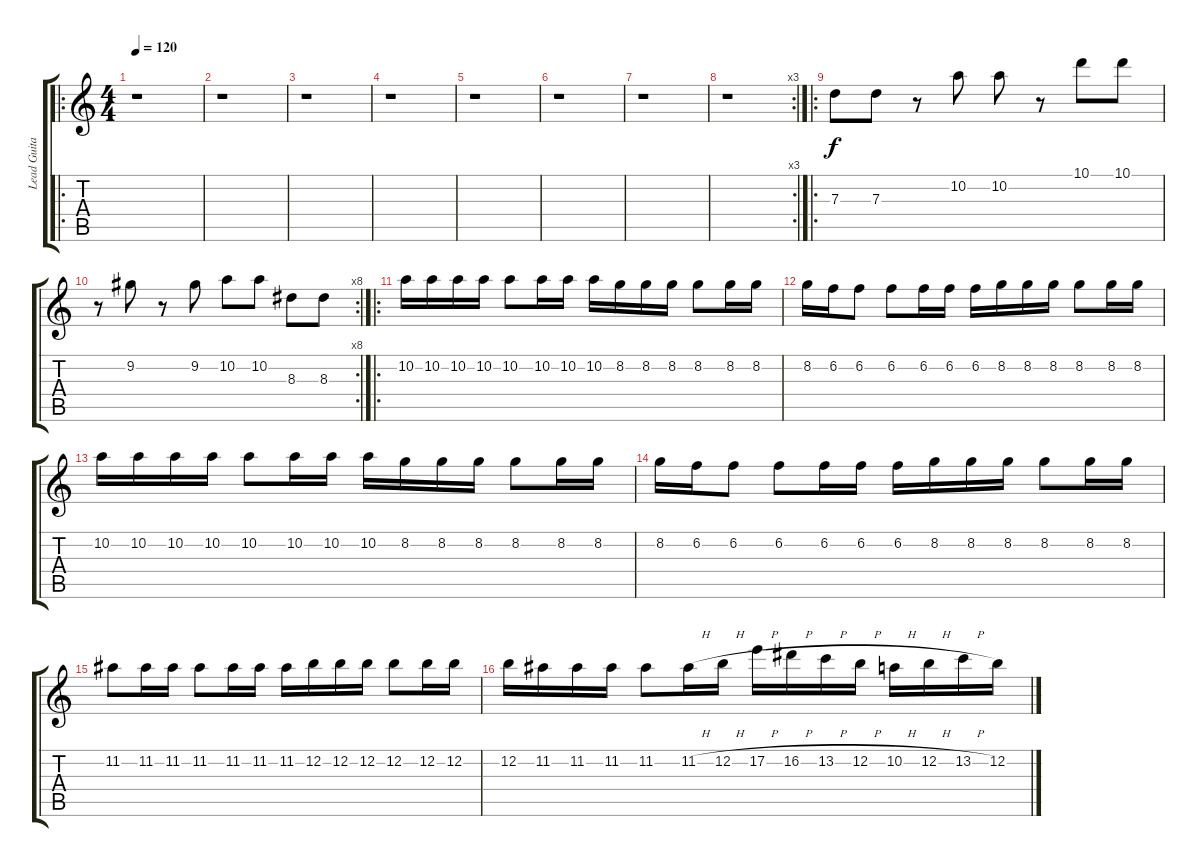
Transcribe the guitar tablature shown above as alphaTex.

\track ("Lead Guitar" "Lead Guita") {instrument distortionguitar}
\staff {score tabs}
\tuning (E4 B3 G3 D3 A2 E2) {hide}
\ro
\ts (4 4)
\tempo 120
\clef g2
\ks c
r.1{dy f} |
r.1 |
r.1 |
r.1 |
r.1 |
r.1 |
r.1 |
\rc 3
r.1 |
\ro
7.3.8 7.3.8 r.8 10.2.8 10.2.8 r.8 10.1.8 10.1.8 |
\rc 8
r.8 9.2.8 r.8 9.2.8 10.2.8 10.2.8 8.3.8 8.3.8 |
\ro
10.2.16{volume 12} 10.2.16 10.2.16 10.2.16 10.2.8 10.2.16 10.2.16 10.2.16 8.2.16 8.2.16 8.2.16 8.2.8 8.2.16 8.2.16 |
8.2.16 6.2.16 6.2.8 6.2.8 6.2.16 6.2.16 6.2.16 8.2.16 8.2.16 8.2.16 8.2.8 8.2.16 8.2.16 |
10.2.16 10.2.16 10.2.16 10.2.16 10.2.8 10.2.16 10.2.16 10.2.16 8.2.16 8.2.16 8.2.16 8.2.8 8.2.16 8.2.16 |
8.2.16 6.2.16 6.2.8 6.2.8 6.2.16 6.2.16 6.2.16 8.2.16 8.2.16 8.2.16 8.2.8 8.2.16 8.2.16 |
11.2.8 11.2.16 11.2.16 11.2.8 11.2.16 11.2.16 11.2.16 12.2.16 12.2.16 12.2.16 12.2.8 12.2.16 12.2.16 |
12.2.16 11.2.16 11.2.16 11.2.16 11.2.8 11.2{h}.16 12.2{h}.16 17.2{h}.16 16.2{h}.16 13.2{h}.16 12.2{h}.16 10.2{h}.16 12.2{h}.16 13.2{h}.16 12.2.16
